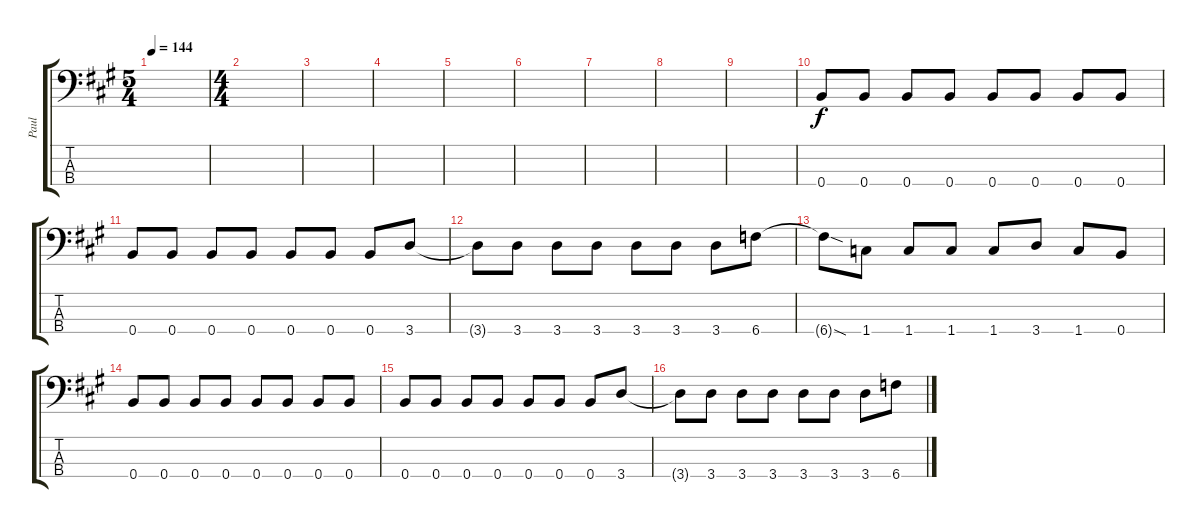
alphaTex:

\track ("Paul" "Paul") {instrument electricbassfinger}
\staff {score tabs}
\tuning (E3 B2 Gb2 B1) {hide}
\ts (5 4)
\tempo 144
\clef f4
\ks a
|
\ts (4 4)
|
|
|
|
|
|
|
|
0.4.8 0.4.8 0.4.8 0.4.8 0.4.8 0.4.8 0.4.8 0.4.8 |
0.4.8 0.4.8 0.4.8 0.4.8 0.4.8 0.4.8 0.4.8 3.4.8 |
3.4{t}.8 3.4.8 3.4.8 3.4.8 3.4.8 3.4.8 3.4.8 6.4.8 |
6.4{sod t}.8 1.4.8 1.4.8 1.4.8 1.4.8 3.4.8 1.4.8 0.4.8 |
0.4.8 0.4.8 0.4.8 0.4.8 0.4.8 0.4.8 0.4.8 0.4.8 |
0.4.8 0.4.8 0.4.8 0.4.8 0.4.8 0.4.8 0.4.8 3.4.8 |
3.4{t}.8 3.4.8 3.4.8 3.4.8 3.4.8 3.4.8 3.4.8 6.4.8
